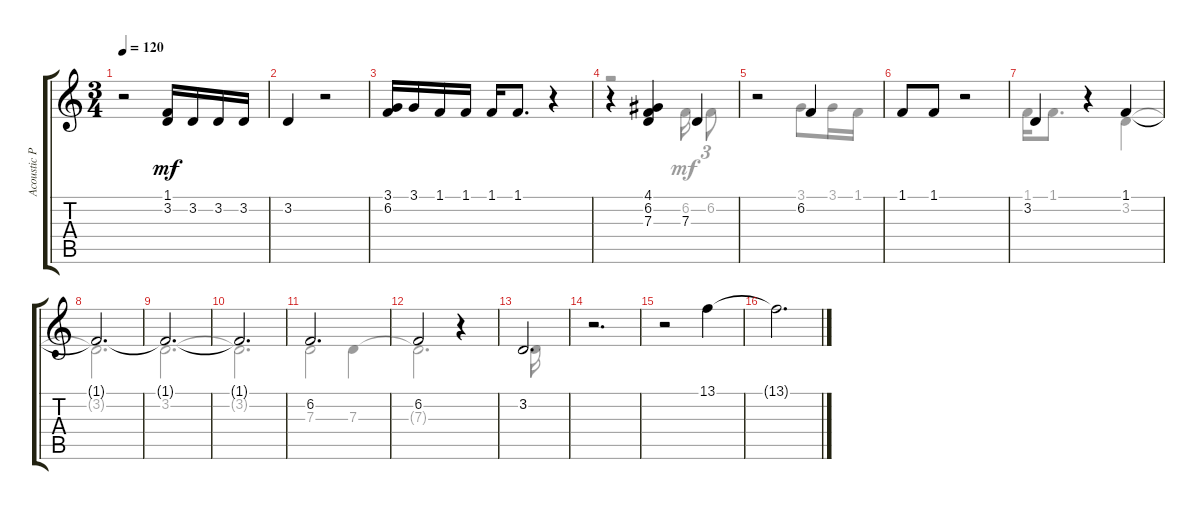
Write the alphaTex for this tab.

\track ("Acoustic Piano (Staff 1)" "Acoustic P") {instrument acousticgrandpiano}
\staff {score tabs}
\tuning (E4 B3 G3 D3 A2 E2) {hide}
\voice
\ts (3 4)
\tempo 120
\clef g2
\ks aminor
r.2{dy mf} (1.1 3.2).16 3.2.16 3.2.16 3.2.16 |
3.2.4 r.2 |
(3.1 6.2).16 3.1.16 1.1.16 1.1.16 1.1.16 1.1.8{d} r.4 |
r.4 (4.1 6.2 7.3).4 7.3.4 |
r.2 6.2.4 |
1.1.8 1.1.8 r.2 |
3.2.4 r.4 1.1.4 |
1.1{t}.2{d} |
1.1{t}.2{d} |
1.1{t}.2{d} |
6.2.2{d} |
6.2.2 r.4 |
3.2.2{d} |
r.2{d} |
r.2 13.1.4 |
13.1{t}.2{d}
\voice
\clef g2
\ottava regular
\simile none
\ks aminor
|
|
|
r.2 6.2.16 6.2.8{tu (3 2)} |
r.2 3.1.8 3.1.16 1.1.16 |
|
1.1.16 1.1.8{d} r.4 3.2.4 |
3.2{t}.2{d} |
3.2.2{d} |
3.2{t}.2{d} |
7.3.2 7.3.4 |
7.3{t}.2{d} |
3.2.16 |
|
|
